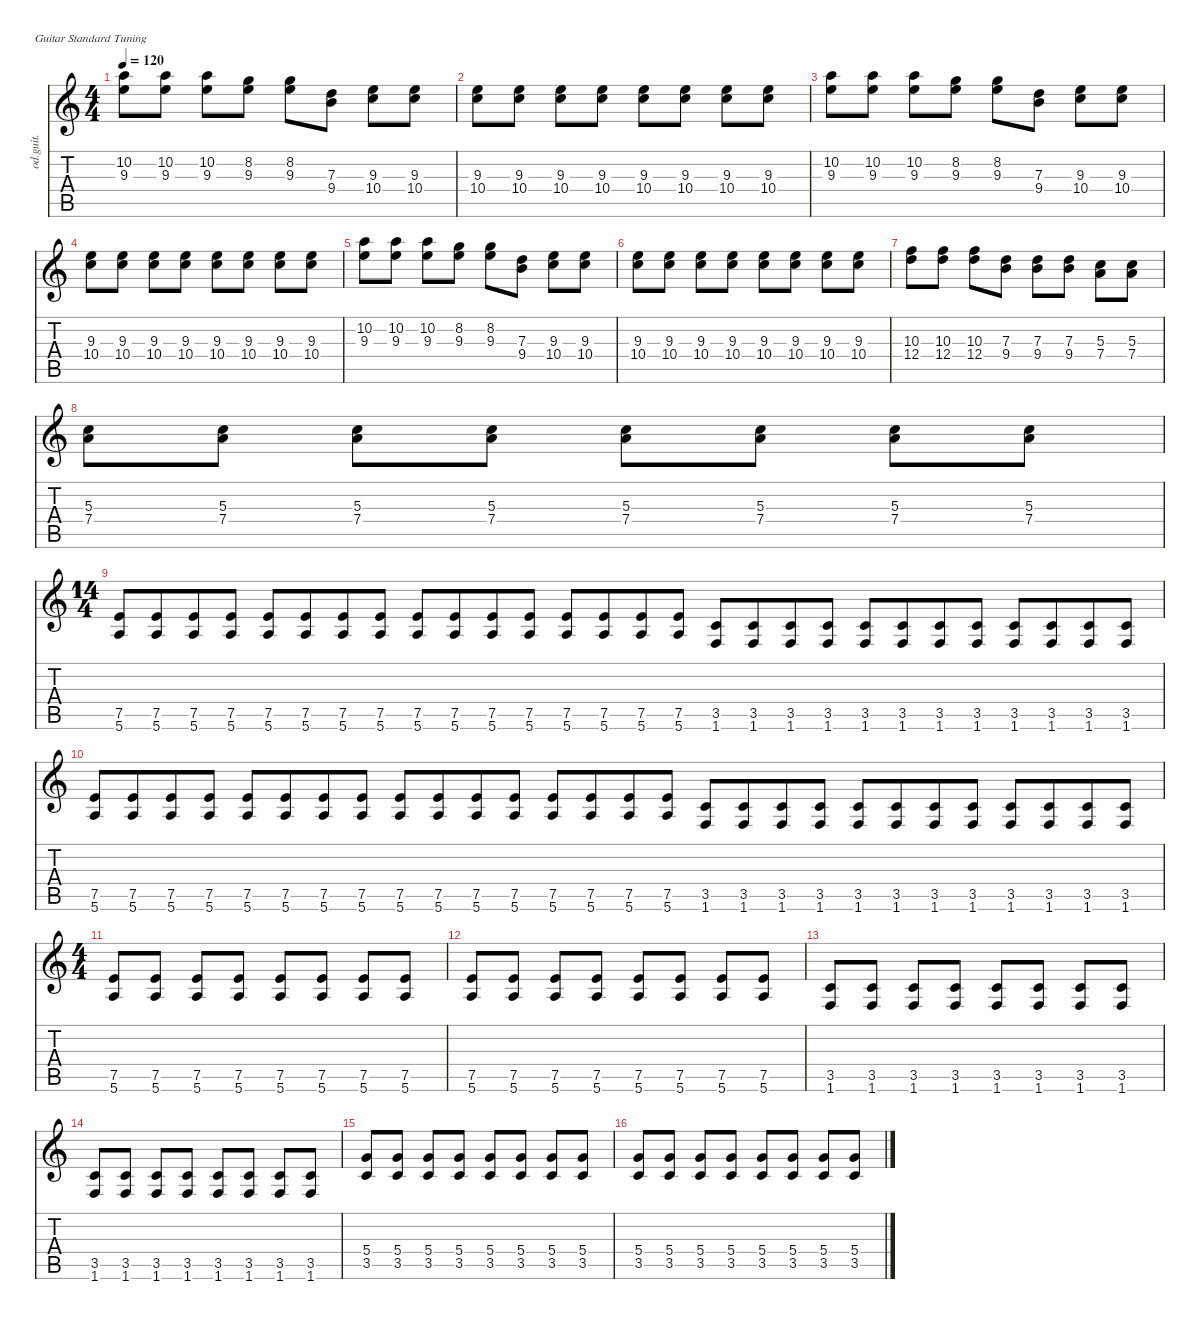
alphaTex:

\defaultSystemsLayout 4
\hideDynamics
\bracketExtendMode nobrackets
\otherSystemsTrackNameOrientation horizontal
\track ("Overdriven Guitar" "od.guit.") {instrument overdrivenguitar}
\staff {score tabs}
\tuning (E4 B3 G3 D3 A2 E2)
\ts (4 4)
\tempo 120
\clef g2
\ks c
(10.2 9.3).8{dy mf} (10.2 9.3).8 (10.2 9.3).8 (8.2 9.3).8 (9.3 8.2).8 (7.3 9.4).8 (9.3 10.4).8 (9.3 10.4).8 |
(9.3 10.4).8 (9.3 10.4).8 (9.3 10.4).8 (9.3 10.4).8 (9.3 10.4).8 (9.3 10.4).8 (9.3 10.4).8 (9.3 10.4).8 |
(10.2 9.3).8 (10.2 9.3).8 (10.2 9.3).8 (8.2 9.3).8 (9.3 8.2).8 (7.3 9.4).8 (9.3 10.4).8 (9.3 10.4).8 |
(9.3 10.4).8 (9.3 10.4).8 (9.3 10.4).8 (9.3 10.4).8 (9.3 10.4).8 (9.3 10.4).8 (9.3 10.4).8 (9.3 10.4).8 |
(10.2 9.3).8 (10.2 9.3).8 (10.2 9.3).8 (8.2 9.3).8 (9.3 8.2).8 (7.3 9.4).8 (9.3 10.4).8 (9.3 10.4).8 |
(9.3 10.4).8 (9.3 10.4).8 (9.3 10.4).8 (9.3 10.4).8 (9.3 10.4).8 (9.3 10.4).8 (9.3 10.4).8 (9.3 10.4).8 |
(10.3 12.4).8 (10.3 12.4).8 (10.3 12.4).8 (9.4 7.3).8 (9.4 7.3).8 (9.4 7.3).8 (7.4 5.3).8 (7.4 5.3).8 |
(7.4 5.3).8 (7.4 5.3).8 (7.4 5.3).8 (7.4 5.3).8 (7.4 5.3).8 (7.4 5.3).8 (7.4 5.3).8 (7.4 5.3).8 |
\ts (14 4)
\beaming (8 4 4 4 4 4 4 4)
(7.5 5.6).8 (7.5 5.6).8 (7.5 5.6).8 (7.5 5.6).8 (7.5 5.6).8 (7.5 5.6).8 (7.5 5.6).8 (7.5 5.6).8 (7.5 5.6).8 (7.5 5.6).8 (7.5 5.6).8 (7.5 5.6).8 (7.5 5.6).8 (7.5 5.6).8 (7.5 5.6).8 (7.5 5.6).8 (1.6 3.5).8 (1.6 3.5).8 (1.6 3.5).8 (1.6 3.5).8 (1.6 3.5).8 (1.6 3.5).8 (1.6 3.5).8 (1.6 3.5).8 (1.6 3.5).8 (1.6 3.5).8 (1.6 3.5).8 (1.6 3.5).8 |
(7.5 5.6).8 (7.5 5.6).8 (7.5 5.6).8 (7.5 5.6).8 (7.5 5.6).8 (7.5 5.6).8 (7.5 5.6).8 (7.5 5.6).8 (7.5 5.6).8 (7.5 5.6).8 (7.5 5.6).8 (7.5 5.6).8 (7.5 5.6).8 (7.5 5.6).8 (7.5 5.6).8 (7.5 5.6).8 (1.6 3.5).8 (1.6 3.5).8 (1.6 3.5).8 (1.6 3.5).8 (1.6 3.5).8 (1.6 3.5).8 (1.6 3.5).8 (1.6 3.5).8 (1.6 3.5).8 (1.6 3.5).8 (1.6 3.5).8 (1.6 3.5).8 |
\ts (4 4)
\beaming (8 2 2 2 2)
(7.5 5.6).8 (7.5 5.6).8 (7.5 5.6).8 (7.5 5.6).8 (7.5 5.6).8 (7.5 5.6).8 (7.5 5.6).8 (7.5 5.6).8 |
(7.5 5.6).8 (7.5 5.6).8 (7.5 5.6).8 (7.5 5.6).8 (7.5 5.6).8 (7.5 5.6).8 (7.5 5.6).8 (7.5 5.6).8 |
(1.6 3.5).8 (1.6 3.5).8 (1.6 3.5).8 (1.6 3.5).8 (1.6 3.5).8 (1.6 3.5).8 (1.6 3.5).8 (1.6 3.5).8 |
(1.6 3.5).8 (1.6 3.5).8 (1.6 3.5).8 (1.6 3.5).8 (1.6 3.5).8 (1.6 3.5).8 (1.6 3.5).8 (1.6 3.5).8 |
(3.5 5.4).8 (3.5 5.4).8 (3.5 5.4).8 (3.5 5.4).8 (3.5 5.4).8 (3.5 5.4).8 (3.5 5.4).8 (3.5 5.4).8 |
(3.5 5.4).8 (3.5 5.4).8 (3.5 5.4).8 (3.5 5.4).8 (3.5 5.4).8 (3.5 5.4).8 (3.5 5.4).8 (3.5 5.4).8
